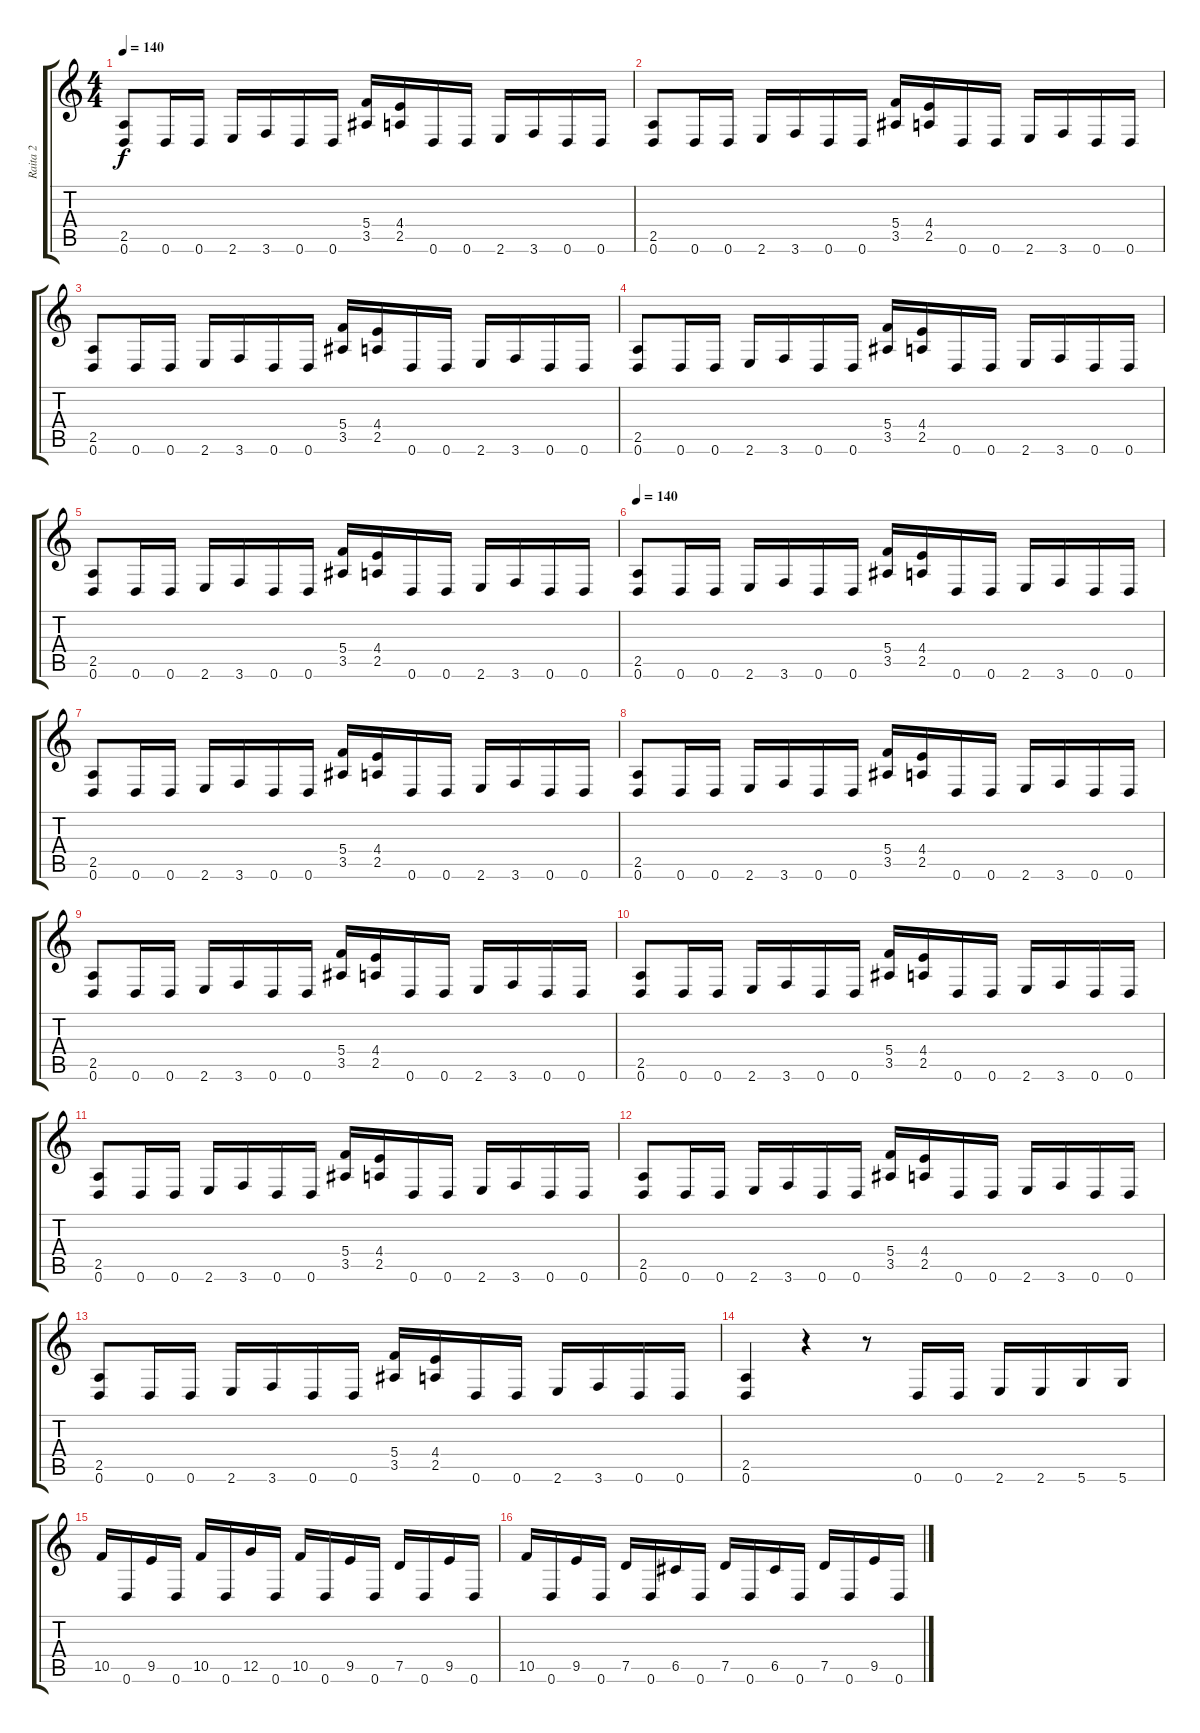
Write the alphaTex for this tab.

\track ("Raita 2" "Raita 2") {instrument distortionguitar}
\staff {score tabs}
\tuning (D4 A3 F3 C3 G2 D2) {hide}
\ts (4 4)
\tempo 140
\clef g2
\ks c
(2.5 0.6).8{dy f} 0.6.16 0.6.16 2.6.16 3.6.16 0.6.16 0.6.16 (5.4 3.5).16 (4.4 2.5).16 0.6.16 0.6.16 2.6.16 3.6.16 0.6.16 0.6.16 |
(2.5 0.6).8 0.6.16 0.6.16 2.6.16 3.6.16 0.6.16 0.6.16 (5.4 3.5).16 (4.4 2.5).16 0.6.16 0.6.16 2.6.16 3.6.16 0.6.16 0.6.16 |
(2.5 0.6).8 0.6.16 0.6.16 2.6.16 3.6.16 0.6.16 0.6.16 (5.4 3.5).16 (4.4 2.5).16 0.6.16 0.6.16 2.6.16 3.6.16 0.6.16 0.6.16 |
(2.5 0.6).8 0.6.16 0.6.16 2.6.16 3.6.16 0.6.16 0.6.16 (5.4 3.5).16 (4.4 2.5).16 0.6.16 0.6.16 2.6.16 3.6.16 0.6.16 0.6.16 |
(2.5 0.6).8 0.6.16 0.6.16 2.6.16 3.6.16 0.6.16 0.6.16 (5.4 3.5).16 (4.4 2.5).16 0.6.16 0.6.16 2.6.16 3.6.16 0.6.16 0.6.16 |
\tempo 140
(2.5 0.6).8 0.6.16 0.6.16 2.6.16 3.6.16 0.6.16 0.6.16 (5.4 3.5).16 (4.4 2.5).16 0.6.16 0.6.16 2.6.16 3.6.16 0.6.16 0.6.16 |
(2.5 0.6).8 0.6.16 0.6.16 2.6.16 3.6.16 0.6.16 0.6.16 (5.4 3.5).16 (4.4 2.5).16 0.6.16 0.6.16 2.6.16 3.6.16 0.6.16 0.6.16 |
(2.5 0.6).8 0.6.16 0.6.16 2.6.16 3.6.16 0.6.16 0.6.16 (5.4 3.5).16 (4.4 2.5).16 0.6.16 0.6.16 2.6.16 3.6.16 0.6.16 0.6.16 |
(2.5 0.6).8 0.6.16 0.6.16 2.6.16 3.6.16 0.6.16 0.6.16 (5.4 3.5).16 (4.4 2.5).16 0.6.16 0.6.16 2.6.16 3.6.16 0.6.16 0.6.16 |
(2.5 0.6).8 0.6.16 0.6.16 2.6.16 3.6.16 0.6.16 0.6.16 (5.4 3.5).16 (4.4 2.5).16 0.6.16 0.6.16 2.6.16 3.6.16 0.6.16 0.6.16 |
(2.5 0.6).8 0.6.16 0.6.16 2.6.16 3.6.16 0.6.16 0.6.16 (5.4 3.5).16 (4.4 2.5).16 0.6.16 0.6.16 2.6.16 3.6.16 0.6.16 0.6.16 |
(2.5 0.6).8 0.6.16 0.6.16 2.6.16 3.6.16 0.6.16 0.6.16 (5.4 3.5).16 (4.4 2.5).16 0.6.16 0.6.16 2.6.16 3.6.16 0.6.16 0.6.16 |
(2.5 0.6).8 0.6.16 0.6.16 2.6.16 3.6.16 0.6.16 0.6.16 (5.4 3.5).16 (4.4 2.5).16 0.6.16 0.6.16 2.6.16 3.6.16 0.6.16 0.6.16 |
(2.5 0.6).4 r.4 r.8 0.6.16 0.6.16 2.6.16 2.6.16 5.6.16 5.6.16 |
10.5.16 0.6.16 9.5.16 0.6.16 10.5.16 0.6.16 12.5.16 0.6.16 10.5.16 0.6.16 9.5.16 0.6.16 7.5.16 0.6.16 9.5.16 0.6.16 |
10.5.16 0.6.16 9.5.16 0.6.16 7.5.16 0.6.16 6.5.16 0.6.16 7.5.16 0.6.16 6.5.16 0.6.16 7.5.16 0.6.16 9.5.16 0.6.16
